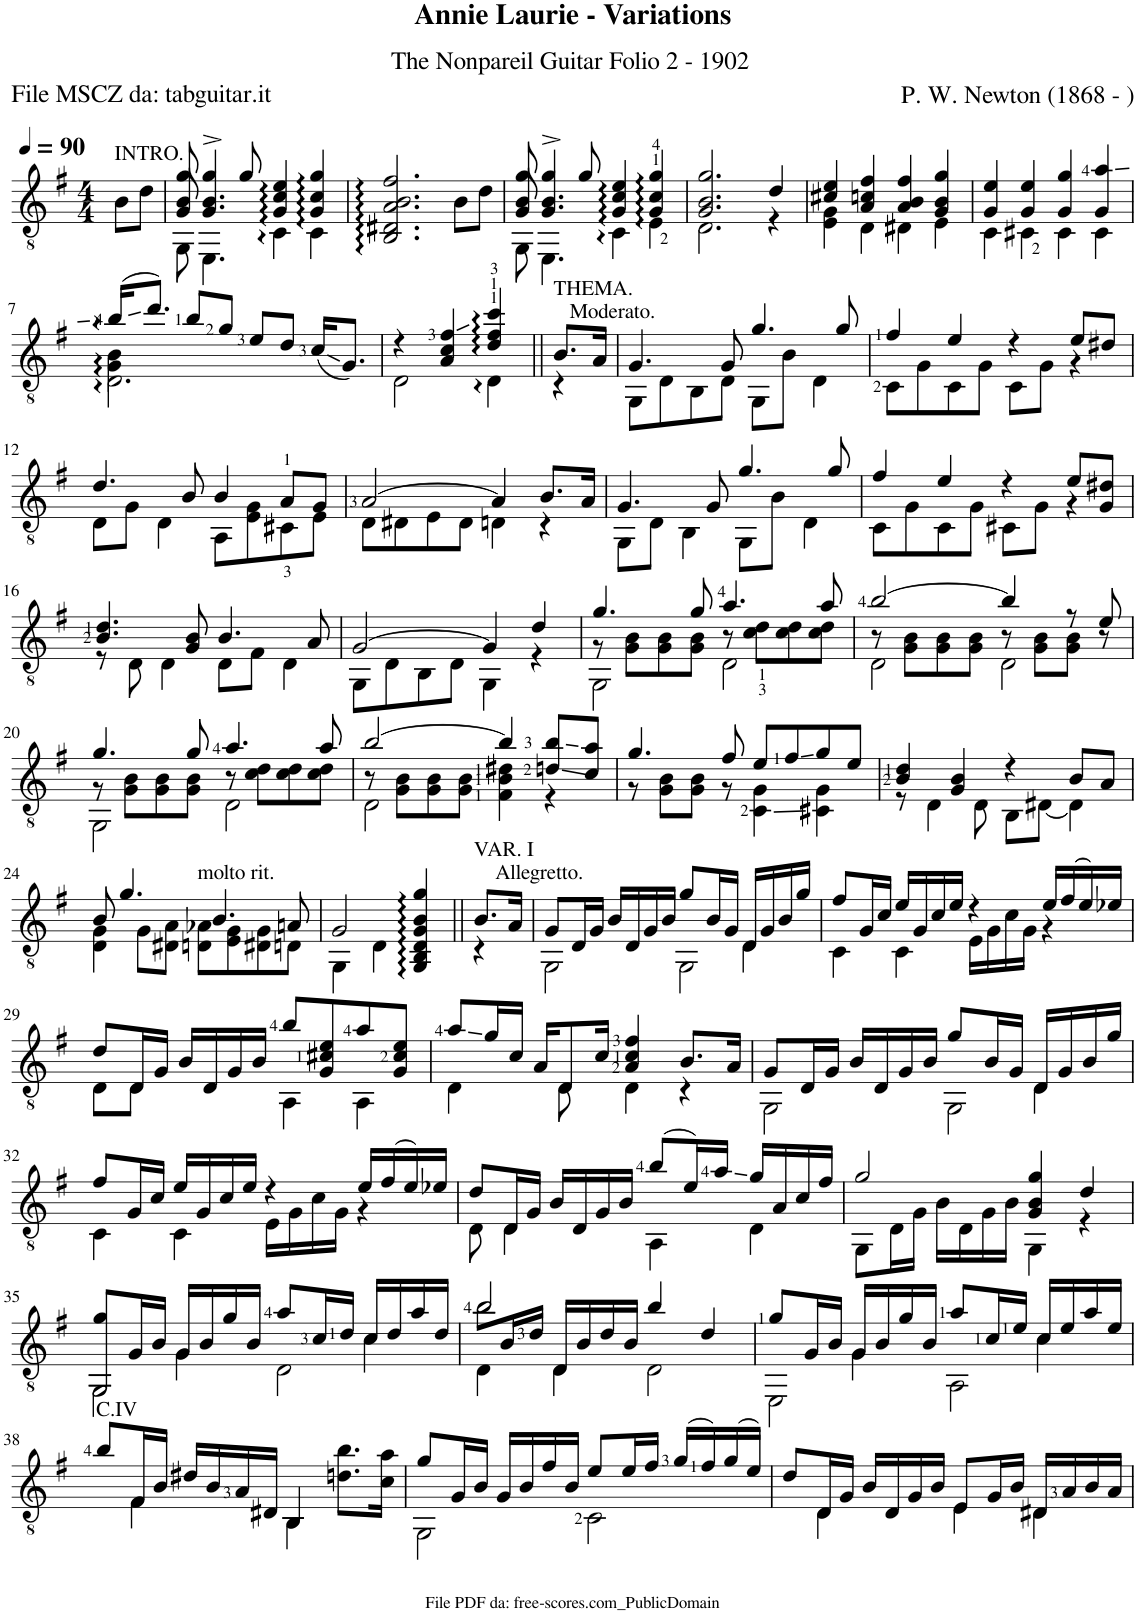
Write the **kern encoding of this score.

**kern
*part1
*staff1
*I"Guitar
*I'Guit.
*clefGv2
*k[f#]
*M4/4
*MM90
=
!LO:TX:a:t=INTRO.
8B\L
8d\J
=1
*^
*	*^
8g/	8GG\	8G/ 8B/
4g^/	4.EE\	4.G/ 4.B/
8g/	.	.
4G/:: 4c/:: 4e/::	4C::\	2ryy
4G/:: 4c/:: 4g/::	4C\	.
*v	*v	*v
=2
2.BB/:: 2.D#X/:: 2.A/:: 2.B/:: 2.f#/::
8B\L
8d\J
=3
*^
*	*^
8g/	8GG\	8G/ 8B/
4g^/	4.EE\	4.G/ 4.B/
8g/	.	.
4G/:: 4c/:: 4e/::	4C::\	2ryy
4G/:: 4c/:: 4g/::	4E\	.
*	*v	*v
=4	=4
2.G/ 2.B/ 2.g/	2.D\
4d/	4r
=5	=5
4c#X/ 4e/	4E\ 4G\
4A/ 4cn/ 4f#/	4D\
4A/ 4B/ 4f#/	4D#X\
4G/ 4B/ 4g/	4E\
=6	=6
4G/ 4e/	4C\
4G/ 4e/	4C#X\
4G/ 4g/	4C#\
4G/ 4a/	4C#\
!!LO:LB:g=z	!!
=7	=7
*	*^
(16b::/KL	4G\:: 4B\::	2.D:\
8.dd/J)	.	.
8b/L	2.ryy	.
8g/J	.	.
8e/L	.	.
8d/J	.	.
(16c/KL	.	4ryy
8.G/J)	.	.
*	*v	*v
=8	=8
4r	2D\
4A/ 4c/ 4f#/	.
4d/:: 4f#/:: 4cc/::	4D::\
=9||	=9||
!LO:TX:a:t=THEMA.	!
!LO:TX:a:t=Moderato.	!
8.B/L	4r
16A/Jk	.
=10	=10
4.G/	8GG\L
.	8D\
.	8BB\
8G/	8D\J
4.g/	8GG\L
.	8B\J
.	4D\
8g/	.
=11	=11
4f#/	8C\L
.	8G\
4e/	8C\
.	8G\J
4r	8C\L
.	8G\J
8e/L	4r
8d#X/J	.
!!LO:LB:g=z	!!
=12	=12
4.d/	8D\L
.	8G\J
.	4D\
8B/	.
4B/	8AA\L
.	8E\ 8G\
8A/L	8C#X\
8G/J	8E\J
=13	=13
[2A/	8D\L
.	8D#X\
.	8E\
.	8D#\J
4A/]	4Dn\
8.B/L	4r
16A/Jk	.
=14	=14
4.G/	8GG\L
.	8D\J
.	4BB\
8G/	.
4.g/	8GG\L
.	8B\J
.	4D\
8g/	.
=15	=15
4f#/	8C\L
.	8G\
4e/	8C\
.	8G\J
4r	8C#X\L
.	8G\J
8e/L	4r
8G/ 8d#X/J	.
!!LO:LB:g=z	!!
=16	=16
4.B/ 4.d/	8r
.	8D\
.	4D\
8G/ 8B/	.
4.B/	8D\L
.	8F#\J
.	4D\
8A/	.
=17	=17
[2G/	8GG\L
.	8D\
.	8BB\
.	8D\J
4G/]	4GG\
4d/	4r
=18	=18
*	*^
4.g/	8r	2GG\
.	8G\ 8B\L	.
.	8G\ 8B\	.
8g/	8G\ 8B\J	.
4.a/	8r	2D\
.	8c\ 8d\L	.
.	8c\ 8d\	.
8a/	8c\ 8d\J	.
=19	=19	=19
[2b/	8r	2D\
.	8G\ 8B\L	.
.	8G\ 8B\	.
.	8G\ 8B\J	.
4b/]	8r	2D\
.	8G\ 8B\L	.
8r	8G\ 8B\J	.
8e/	8r	.
!!LO:LB:g=z	!!	!!
=20	=20	=20
4.g/	8r	2GG\
.	8G\ 8B\L	.
.	8G\ 8B\	.
8g/	8G\ 8B\J	.
4.a/	8r	2D\
.	8c\ 8d\L	.
.	8c\ 8d\	.
8a/	8c\ 8d\J	.
=21	=21	=21
[2b/	8r	2D\
.	8G\ 8B\L	.
.	8G\ 8B\	.
.	8G\ 8B\J	.
4b/]	4F#\ 4B\ 4d#X\	2ryy
8dn/ 8b/L	4r	.
8c/ 8a/J	.	.
*	*v	*v
=22	=22
4.g/	8r
.	8G\ 8B\L
.	8G\ 8B\J
8f#/	8r
8e/L	4C\ 4G\
8f#/	.
8g/	4C#X\ 4G\
8e/J	.
=23	=23
4B/ 4d/	8r
.	4D\
4G/ 4B/	.
.	8D\
4r	8BB\L
.	[8D#X\J
8B/L	4D#\]
8A/J	.
!!LO:LB:g=z	!!
=24	=24
8B/	4D\ 4G\
4.g/	.
.	8G\L
.	8D#X\ 8A\J
!LO:TX:a:t=molto rit.	!
4.B/	8Dn\ 8A-X\L
.	8E\ 8G\
.	8D#X\ 8G\
8An/	8Dn\J
=25	=25
2G/	4GG\
.	4D\
4GG/:: 4BB/:: 4D/:: 4G/:: 4B/:: 4g/::	4ryy
=26||	=26||
!LO:TX:a:t=VAR. I	!
!LO:TX:a:t=Allegretto.	!
8.B/L	4r
16A/Jk	.
=27	=27
*	*^
8G/L	2GG\	2.ryy
16D/L	.	.
16G/JJ	.	.
16B/LL	.	.
16D/	.	.
16G/	.	.
16B/JJ	.	.
8g/L	2GG\	.
16B/L	.	.
16G/JJ	.	.
16D/LL	.	4D\
16G/	.	.
16B/	.	.
16g/JJ	.	.
*	*v	*v
=28	=28
8f#/L	4C\
16G/L	.
16c/JJ	.
16e/LL	4C\
16G/	.
16c/	.
16e/JJ	.
4r	16E\LL
.	16G\
.	16c\
.	16G\JJ
16e/LL	4r
(16f#/	.
16e/)	.
16e-X/JJ	.
!!LO:LB:g=z	!!
=29	=29
8d/L	8D\L
16D/L	8D\J
16G/JJ	.
16B/LL	4ryy
16D/	.
16G/	.
16B/JJ	.
8b/L	4AA\
8G/ 8c#X/ 8e/	.
8a/	4AA\
8G/ 8c#/ 8e/J	.
=30	=30
8a/L	4D\
16g/L	.
16c/JJ	.
16A/KL	16ryy
8D/	8D\
16c/Jk	16ryy
4A/ 4c/ 4f#/	4D\
8.B/L	4r
16A/Jk	.
=31	=31
*	*^
8G/L	2GG\	2.ryy
16D/L	.	.
16G/JJ	.	.
16B/LL	.	.
16D/	.	.
16G/	.	.
16B/JJ	.	.
8g/L	2GG\	.
16B/L	.	.
16G/JJ	.	.
16D/LL	.	4D\
16G/	.	.
16B/	.	.
16g/JJ	.	.
*	*v	*v
!!LO:LB:g=z
=32	=32
8f#/L	4C\
16G/L	.
16c/JJ	.
16e/LL	4C\
16G/	.
16c/	.
16e/JJ	.
4r	16E\LL
.	16G\
.	16c\
.	16G\JJ
16e/LL	4r
(16f#/	.
16e/)	.
16e-X/JJ	.
=33	=33
8d/L	8D\
16D/L	4D\
16G/JJ	.
16B/LL	.
16D/	.
16G/	8ryy
16B/JJ	.
(8b/L	4AA\
16e/L)	.
16a/JJ	.
16g/LL	4D\
16A/	.
16c/	.
16f#/JJ	.
=34	=34
2g/	8GG\L
.	16D\L
.	16G\JJ
.	16B\LL
.	16D\
.	16G\
.	16B\JJ
4G/ 4B/ 4g/	4GG\
4d/	4r
!!LO:LB:g=z	!!
=35	=35
!LO:N:n=1:head=open	!
*	*^
8GG/ 8g/L	2GG\	4ryy
16G/L	.	.
16B/JJ	.	.
16G/LL	.	4G\
16B/	.	.
16g/	.	.
16B/JJ	.	.
8a/L	2D\	4ryy
16c/L	.	.
16d/JJ	.	.
16c/LL	.	4c\
16d/	.	.
16a/	.	.
16d/JJ	.	.
=36	=36	=36
!LO:N:head=open	!	!LO:N:head=open
8b\L	4D\	2b/
16B/L	.	.
16d/JJ	.	.
16D/LL	4D\	.
16B/	.	.
16d/	.	.
16B/JJ	.	.
4b/	2D\	2ryy
4d/	.	.
=37	=37	=37
8g/L	2EE\	4ryy
16G/L	.	.
16B/JJ	.	.
16G/LL	.	4G\
16B/	.	.
16g/	.	.
16B/JJ	.	.
8a/L	2AA\	4ryy
16c/L	.	.
16e/JJ	.	.
16c/LL	.	4c\
16e/	.	.
16a/	.	.
16e/JJ	.	.
*	*v	*v
!!LO:LB:g=z
=38	=38
!LO:TX:a:t=C.IV	!
8b/L	8ryy
16F#/L	4F#\
16B/JJ	.
16d#X/LL	.
16B/	.
16A/	8ryy
16D#X/JJ	.
4BB/	4BB\
8.dn\ 8.b\L	4ryy
16c\ 16a\Jk	.
=39	=39
8g/L	2GG\
16G/L	.
16B/JJ	.
16G/LL	.
16B/	.
16f#/	.
16B/JJ	.
8e/L	2C\
16e/L	.
16f#/JJ	.
(16g/LL	.
16f#/)	.
(16g/	.
16e/JJ)	.
=40	=40
8d/L	8ryy
16D/L	4D\
16G/JJ	.
16B/LL	.
16D/	.
16G/	8ryy
16B/JJ	.
8E/L	4E\
16G/L	.
16B/JJ	.
16D#X/LL	4D#\
16A/	.
16B/	.
16A/JJ	.
*v	*v
=
*-
